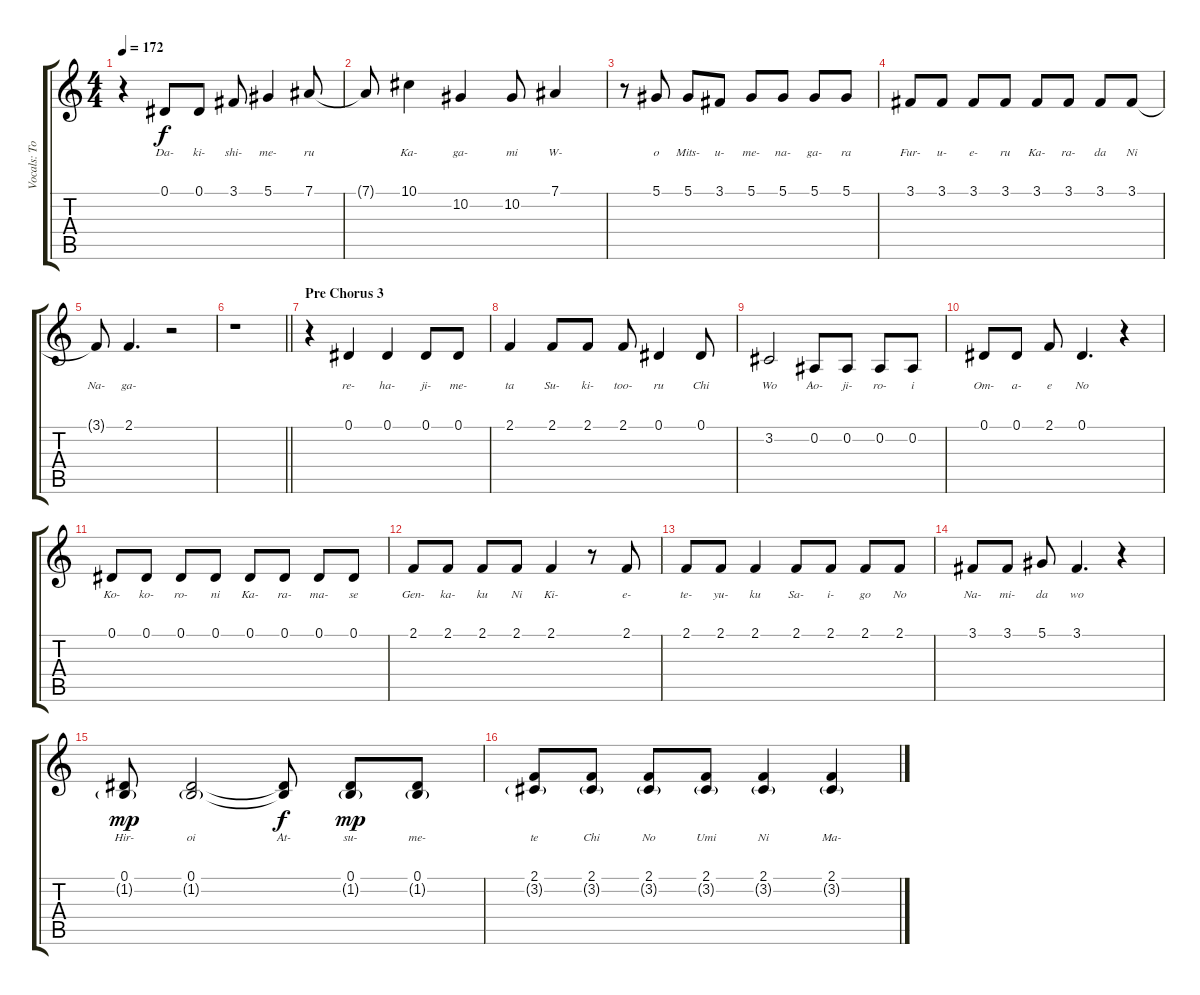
\track ("Vocals: Toshi" "Vocals: To") {instrument tenorsax}
\staff {score tabs}
\tuning (Eb4 Bb3 Gb3 Db3 Ab2 Eb2) {hide}
\ts (4 4)
\tempo 172
\clef g2
\ks c
r.4{dy f} 0.1.8{lyrics (0 "Da-") lyrics (1 "") lyrics (2 "") lyrics (3 "") lyrics (4 "")} 0.1.8{lyrics (0 "ki-") lyrics (1 "") lyrics (2 "") lyrics (3 "") lyrics (4 "")} 3.1.8{lyrics (0 "shi-") lyrics (1 "") lyrics (2 "") lyrics (3 "") lyrics (4 "")} 5.1.4{lyrics (0 "me-") lyrics (1 "") lyrics (2 "") lyrics (3 "") lyrics (4 "")} 7.1.8{lyrics (0 "ru") lyrics (1 "") lyrics (2 "") lyrics (3 "") lyrics (4 "")} |
7.1{t}.8{lyrics (0 "") lyrics (1 "") lyrics (2 "") lyrics (3 "") lyrics (4 "")} 10.1.4{lyrics (0 "Ka-") lyrics (1 "") lyrics (2 "") lyrics (3 "") lyrics (4 "")} 10.2.4{lyrics (0 "ga-") lyrics (1 "") lyrics (2 "") lyrics (3 "") lyrics (4 "")} 10.2.8{lyrics (0 "mi") lyrics (1 "") lyrics (2 "") lyrics (3 "") lyrics (4 "")} 7.1.4{lyrics (0 "W-") lyrics (1 "") lyrics (2 "") lyrics (3 "") lyrics (4 "")} |
r.8 5.1.8{lyrics (0 "o") lyrics (1 "") lyrics (2 "") lyrics (3 "") lyrics (4 "")} 5.1.8{lyrics (0 "Mits-") lyrics (1 "") lyrics (2 "") lyrics (3 "") lyrics (4 "")} 3.1.8{lyrics (0 "u-") lyrics (1 "") lyrics (2 "") lyrics (3 "") lyrics (4 "")} 5.1.8{lyrics (0 "me-") lyrics (1 "") lyrics (2 "") lyrics (3 "") lyrics (4 "")} 5.1.8{lyrics (0 "na-") lyrics (1 "") lyrics (2 "") lyrics (3 "") lyrics (4 "")} 5.1.8{lyrics (0 "ga-") lyrics (1 "") lyrics (2 "") lyrics (3 "") lyrics (4 "")} 5.1.8{lyrics (0 "ra") lyrics (1 "") lyrics (2 "") lyrics (3 "") lyrics (4 "")} |
3.1.8{lyrics (0 "Fur-") lyrics (1 "") lyrics (2 "") lyrics (3 "") lyrics (4 "")} 3.1.8{lyrics (0 "u-") lyrics (1 "") lyrics (2 "") lyrics (3 "") lyrics (4 "")} 3.1.8{lyrics (0 "e-") lyrics (1 "") lyrics (2 "") lyrics (3 "") lyrics (4 "")} 3.1.8{lyrics (0 "ru") lyrics (1 "") lyrics (2 "") lyrics (3 "") lyrics (4 "")} 3.1.8{lyrics (0 "Ka-") lyrics (1 "") lyrics (2 "") lyrics (3 "") lyrics (4 "")} 3.1.8{lyrics (0 "ra-") lyrics (1 "") lyrics (2 "") lyrics (3 "") lyrics (4 "")} 3.1.8{lyrics (0 "da") lyrics (1 "") lyrics (2 "") lyrics (3 "") lyrics (4 "")} 3.1.8{lyrics (0 "Ni") lyrics (1 "") lyrics (2 "") lyrics (3 "") lyrics (4 "")} |
3.1{t}.8{lyrics (0 "Na-") lyrics (1 "") lyrics (2 "") lyrics (3 "") lyrics (4 "")} 2.1.4{d lyrics (0 "ga-") lyrics (1 "") lyrics (2 "") lyrics (3 "") lyrics (4 "")} r.2 |
\barLineRight lightlight
r.1 |
\section ("" "Pre Chorus 3")
r.4 0.1.4{lyrics (0 "re-") lyrics (1 "") lyrics (2 "") lyrics (3 "") lyrics (4 "")} 0.1.4{lyrics (0 "ha-") lyrics (1 "") lyrics (2 "") lyrics (3 "") lyrics (4 "")} 0.1.8{lyrics (0 "ji-") lyrics (1 "") lyrics (2 "") lyrics (3 "") lyrics (4 "")} 0.1.8{lyrics (0 "me-") lyrics (1 "") lyrics (2 "") lyrics (3 "") lyrics (4 "")} |
2.1.4{lyrics (0 "ta") lyrics (1 "") lyrics (2 "") lyrics (3 "") lyrics (4 "")} 2.1.8{lyrics (0 "Su-") lyrics (1 "") lyrics (2 "") lyrics (3 "") lyrics (4 "")} 2.1.8{lyrics (0 "ki-") lyrics (1 "") lyrics (2 "") lyrics (3 "") lyrics (4 "")} 2.1.8{lyrics (0 "too-") lyrics (1 "") lyrics (2 "") lyrics (3 "") lyrics (4 "")} 0.1.4{lyrics (0 "ru") lyrics (1 "") lyrics (2 "") lyrics (3 "") lyrics (4 "")} 0.1.8{lyrics (0 "Chi") lyrics (1 "") lyrics (2 "") lyrics (3 "") lyrics (4 "")} |
3.2.2{lyrics (0 "Wo") lyrics (1 "") lyrics (2 "") lyrics (3 "") lyrics (4 "")} 0.2.8{lyrics (0 "Ao-") lyrics (1 "") lyrics (2 "") lyrics (3 "") lyrics (4 "")} 0.2.8{lyrics (0 "ji-") lyrics (1 "") lyrics (2 "") lyrics (3 "") lyrics (4 "")} 0.2.8{lyrics (0 "ro-") lyrics (1 "") lyrics (2 "") lyrics (3 "") lyrics (4 "")} 0.2.8{lyrics (0 "i") lyrics (1 "") lyrics (2 "") lyrics (3 "") lyrics (4 "")} |
0.1.8{lyrics (0 "Om-") lyrics (1 "") lyrics (2 "") lyrics (3 "") lyrics (4 "")} 0.1.8{lyrics (0 "a-") lyrics (1 "") lyrics (2 "") lyrics (3 "") lyrics (4 "")} 2.1.8{lyrics (0 "e") lyrics (1 "") lyrics (2 "") lyrics (3 "") lyrics (4 "")} 0.1.4{d lyrics (0 "No") lyrics (1 "") lyrics (2 "") lyrics (3 "") lyrics (4 "")} r.4 |
0.1.8{lyrics (0 "Ko-") lyrics (1 "") lyrics (2 "") lyrics (3 "") lyrics (4 "")} 0.1.8{lyrics (0 "ko-") lyrics (1 "") lyrics (2 "") lyrics (3 "") lyrics (4 "")} 0.1.8{lyrics (0 "ro-") lyrics (1 "") lyrics (2 "") lyrics (3 "") lyrics (4 "")} 0.1.8{lyrics (0 "ni") lyrics (1 "") lyrics (2 "") lyrics (3 "") lyrics (4 "")} 0.1.8{lyrics (0 "Ka-") lyrics (1 "") lyrics (2 "") lyrics (3 "") lyrics (4 "")} 0.1.8{lyrics (0 "ra-") lyrics (1 "") lyrics (2 "") lyrics (3 "") lyrics (4 "")} 0.1.8{lyrics (0 "ma-") lyrics (1 "") lyrics (2 "") lyrics (3 "") lyrics (4 "")} 0.1.8{lyrics (0 "se") lyrics (1 "") lyrics (2 "") lyrics (3 "") lyrics (4 "")} |
2.1.8{lyrics (0 "Gen-") lyrics (1 "") lyrics (2 "") lyrics (3 "") lyrics (4 "")} 2.1.8{lyrics (0 "ka-") lyrics (1 "") lyrics (2 "") lyrics (3 "") lyrics (4 "")} 2.1.8{lyrics (0 "ku") lyrics (1 "") lyrics (2 "") lyrics (3 "") lyrics (4 "")} 2.1.8{lyrics (0 "Ni") lyrics (1 "") lyrics (2 "") lyrics (3 "") lyrics (4 "")} 2.1.4{lyrics (0 "Ki-") lyrics (1 "") lyrics (2 "") lyrics (3 "") lyrics (4 "")} r.8 2.1.8{lyrics (0 "e-") lyrics (1 "") lyrics (2 "") lyrics (3 "") lyrics (4 "")} |
2.1.8{lyrics (0 "te-") lyrics (1 "") lyrics (2 "") lyrics (3 "") lyrics (4 "")} 2.1.8{lyrics (0 "yu-") lyrics (1 "") lyrics (2 "") lyrics (3 "") lyrics (4 "")} 2.1.4{lyrics (0 "ku") lyrics (1 "") lyrics (2 "") lyrics (3 "") lyrics (4 "")} 2.1.8{lyrics (0 "Sa-") lyrics (1 "") lyrics (2 "") lyrics (3 "") lyrics (4 "")} 2.1.8{lyrics (0 "i-") lyrics (1 "") lyrics (2 "") lyrics (3 "") lyrics (4 "")} 2.1.8{lyrics (0 "go") lyrics (1 "") lyrics (2 "") lyrics (3 "") lyrics (4 "")} 2.1.8{lyrics (0 "No") lyrics (1 "") lyrics (2 "") lyrics (3 "") lyrics (4 "")} |
3.1.8{lyrics (0 "Na-") lyrics (1 "") lyrics (2 "") lyrics (3 "") lyrics (4 "")} 3.1.8{lyrics (0 "mi-") lyrics (1 "") lyrics (2 "") lyrics (3 "") lyrics (4 "")} 5.1.8{lyrics (0 "da") lyrics (1 "") lyrics (2 "") lyrics (3 "") lyrics (4 "")} 3.1.4{d lyrics (0 "wo") lyrics (1 "") lyrics (2 "") lyrics (3 "") lyrics (4 "")} r.4 |
(0.1 1.2{g}).8{lyrics (0 "Hir-") lyrics (1 "") lyrics (2 "") lyrics (3 "") lyrics (4 "") dy mp} (0.1 1.2{g}).2{lyrics (0 "oi") lyrics (1 "") lyrics (2 "") lyrics (3 "") lyrics (4 "")} (0.1{t} 1.2{t}).8{lyrics (0 "At-") lyrics (1 "") lyrics (2 "") lyrics (3 "") lyrics (4 "") dy f} (0.1 1.2{g}).8{lyrics (0 "su-") lyrics (1 "") lyrics (2 "") lyrics (3 "") lyrics (4 "") dy mp} (0.1 1.2{g}).8{lyrics (0 "me-") lyrics (1 "") lyrics (2 "") lyrics (3 "") lyrics (4 "")} |
(2.1 3.2{g}).8{lyrics (0 "te") lyrics (1 "") lyrics (2 "") lyrics (3 "") lyrics (4 "")} (2.1 3.2{g}).8{lyrics (0 "Chi") lyrics (1 "") lyrics (2 "") lyrics (3 "") lyrics (4 "")} (2.1 3.2{g}).8{lyrics (0 "No") lyrics (1 "") lyrics (2 "") lyrics (3 "") lyrics (4 "")} (2.1 3.2{g}).8{lyrics (0 "Umi") lyrics (1 "") lyrics (2 "") lyrics (3 "") lyrics (4 "")} (2.1 3.2{g}).4{lyrics (0 "Ni") lyrics (1 "") lyrics (2 "") lyrics (3 "") lyrics (4 "")} (2.1 3.2{g}).4{lyrics (0 "Ma-") lyrics (1 "") lyrics (2 "") lyrics (3 "") lyrics (4 "")}
